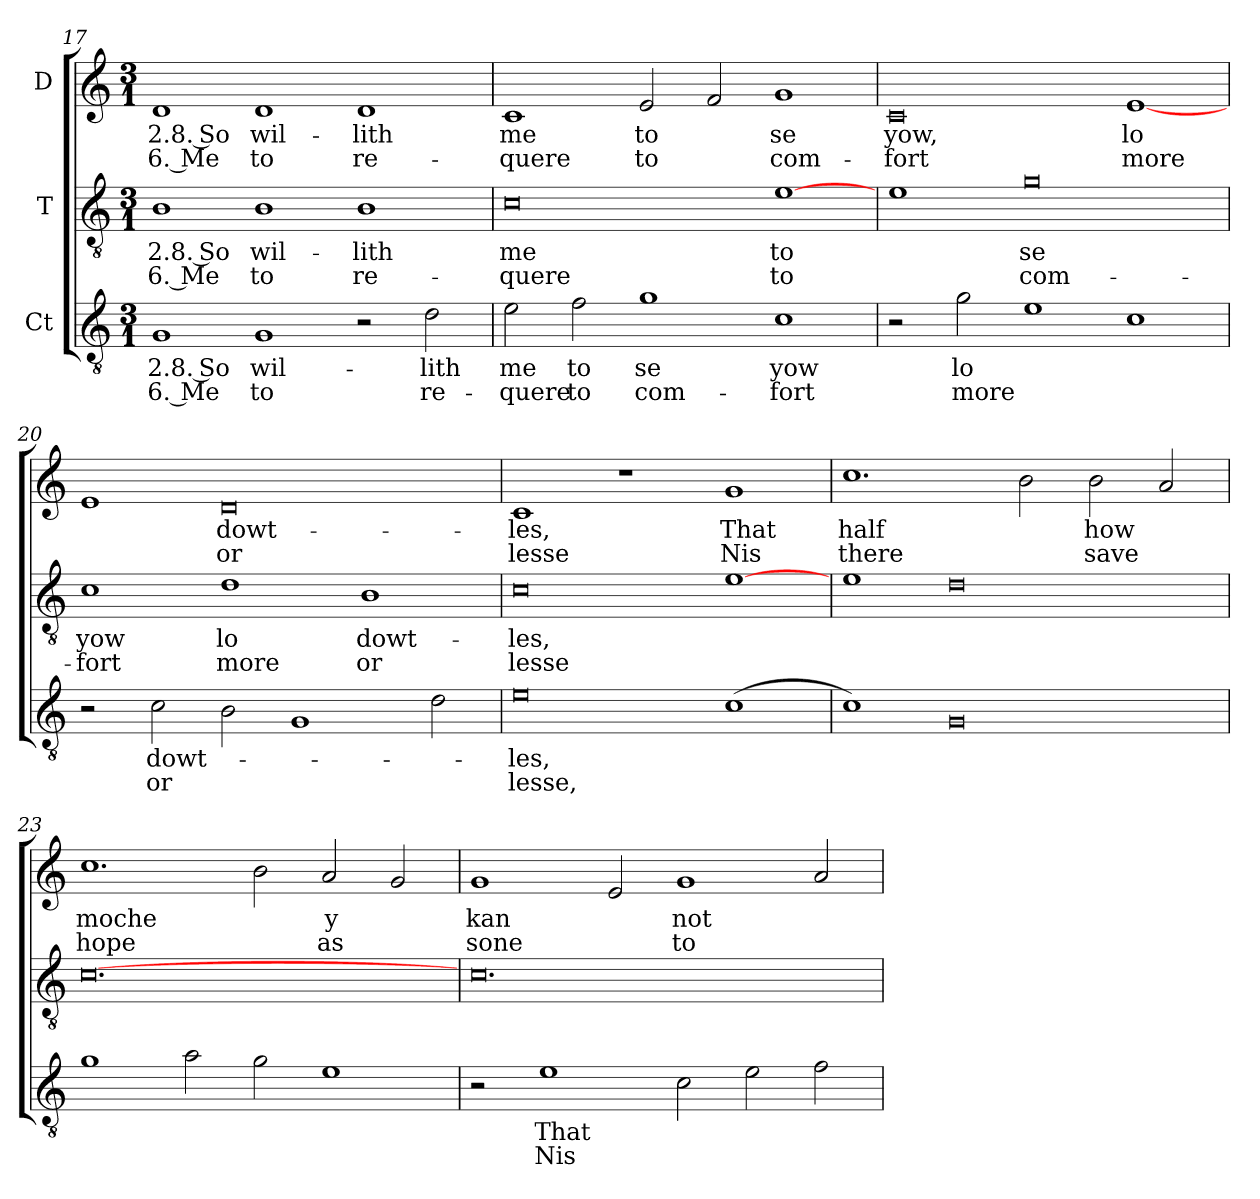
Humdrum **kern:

**kern	**text	**text	**kern	**text	**text	**kern	**text	**text
*part3	*part3	*part3	*part2	*part2	*part2	*part1	*part1	*part1
*staff3	*staff3	*staff3	*staff2	*staff2	*staff2	*staff1	*staff1	*staff1
*I"Ct	*	*	*I"T	*	*	*I"D	*	*
!!LO:LB:g=z
*clefGv2	*	*	*clefGv2	*	*	*clefG2	*	*
*ITrd7c12	*	*	*ITrd7c12	*	*	*	*	*
*k[]	*	*	*k[]	*	*	*k[]	*	*
*C:	*	*	*C:	*	*	*C:	*	*
*M3/1	*	*	*M3/1	*	*	*M3/1	*	*
=17	=17	=17	=17	=17	=17	=17	=17	=17
!	!LO:LY:b:color=#000000	!LO:LY:b:color=#000000	!	!	!	!	!	!
!	!	!	!	!LO:LY:b:color=#000000	!LO:LY:b:color=#000000	!	!	!
!	!	!	!	!	!	!	!LO:LY:b:color=#000000	!LO:LY:b:color=#000000
1GGi/	2.8. So	6. Me	1BBi/	2.8. So	6. Me	1di/	2.8. So	6. Me
!	!LO:LY:b:color=#000000	!LO:LY:b:color=#000000	!	!	!	!	!	!
!	!	!	!	!LO:LY:b:color=#000000	!LO:LY:b:color=#000000	!	!	!
!	!	!	!	!	!	!	!LO:LY:b:color=#000000	!LO:LY:b:color=#000000
1GGi/	wil-	to	1BBi/	wil-	to	1di/	wil-	to
!	!	!	!	!LO:LY:b:color=#000000	!LO:LY:b:color=#000000	!	!	!
!	!	!	!	!	!	!	!LO:LY:b:color=#000000	!LO:LY:b:color=#000000
2r	.	.	1BBi/	-lith	re-	1di/	-lith	re-
!	!LO:LY:b:color=#000000	!LO:LY:b:color=#000000	!	!	!	!	!	!
2Di\	-lith	re-	.	.	.	.	.	.
=18	=18	=18	=18	=18	=18	=18	=18	=18
!	!LO:LY:b:color=#000000	!LO:LY:b:color=#000000	!	!	!	!	!	!
!	!	!	!	!LO:LY:b:color=#000000	!LO:LY:b:color=#000000	!	!	!
!	!	!	!	!	!	!	!LO:LY:b:color=#000000	!LO:LY:b:color=#000000
2Ei\	me	-quere	0Ci\	me	-quere	1ci/	me	-quere
!	!LO:LY:b:color=#000000	!LO:LY:b:color=#000000	!	!	!	!	!	!
2Fi\	to	to	.	.	.	.	.	.
!	!LO:LY:b:color=#000000	!LO:LY:b:color=#000000	!	!	!	!	!	!
!	!	!	!	!	!	!	!LO:LY:b:color=#000000	!LO:LY:b:color=#000000
1Gi\	se	com-	.	.	.	2ei/	to	to
.	.	.	.	.	.	2fi/	.	.
!	!LO:LY:b:color=#000000	!LO:LY:b:color=#000000	!	!	!	!	!	!
!	!	!	!	!LO:LY:b:color=#000000	!LO:LY:b:color=#000000	!	!	!
!	!	!	!	!	!	!	!LO:LY:b:color=#000000	!LO:LY:b:color=#000000
1Ci\	yow	-fort	[1Ei\	to	to	1gi/	se	com-
=19	=19	=19	=19	=19	=19	=19	=19	=19
!	!	!	!	!	!	!	!LO:LY:b:color=#000000	!LO:LY:b:color=#000000
2r	.	.	1Ei\	.	.	0ci/	yow,	-fort
!	!LO:LY:b:color=#000000	!LO:LY:b:color=#000000	!	!	!	!	!	!
2Gi\	lo	more	.	.	.	.	.	.
!	!	!	!	!LO:LY:b:color=#000000	!LO:LY:b:color=#000000	!	!	!
1Ei\	.	.	0Gi\	se	com-	.	.	.
!	!	!	!	!	!	!	!LO:LY:b:color=#000000	!LO:LY:b:color=#000000
1Ci\	.	.	.	.	.	[1ei/	lo	more
=20	=20	=20	=20	=20	=20	=20	=20	=20
!	!	!	!	!LO:LY:b:color=#000000	!LO:LY:b:color=#000000	!	!	!
2r	.	.	1Ci\	yow	-fort	1ei/	.	.
!	!LO:LY:b:color=#000000	!LO:LY:b:color=#000000	!	!	!	!	!	!
2Ci\	dowt-	or	.	.	.	.	.	.
!	!	!	!	!LO:LY:b:color=#000000	!LO:LY:b:color=#000000	!	!	!
!	!	!	!	!	!	!	!LO:LY:b:color=#000000	!LO:LY:b:color=#000000
2BBi\	.	.	1Di\	lo	more	0di/	dowt-	or
1GGi/	.	.	.	.	.	.	.	.
!	!	!	!	!LO:LY:b:color=#000000	!LO:LY:b:color=#000000	!	!	!
.	.	.	1BBi/	dowt-	or	.	.	.
2Di\	.	.	.	.	.	.	.	.
=21	=21	=21	=21	=21	=21	=21	=21	=21
!	!LO:LY:b:color=#000000	!LO:LY:b:color=#000000	!	!	!	!	!	!
!	!	!	!	!LO:LY:b:color=#000000	!LO:LY:b:color=#000000	!	!	!
!	!	!	!	!	!	!	!LO:LY:b:color=#000000	!LO:LY:b:color=#000000
0Ei\	-les,	lesse,	0Ci\	-les,	lesse	1ci/	-les,	lesse
.	.	.	.	.	.	1r	.	.
!	!	!	!	!	!	!	!LO:LY:b:color=#000000	!LO:LY:b:color=#000000
(1Ci\	.	.	[1Ei\	.	.	1gi/	That	Nis
!!LO:PB:g=z
=22	=22	=22	=22	=22	=22	=22	=22	=22
!	!	!	!	!	!	!	!LO:LY:b:color=#000000	!LO:LY:b:color=#000000
1Ci\)	.	.	1Ei\	.	.	1.cci\	half	there
0GGi/	.	.	0Di\	.	.	.	.	.
.	.	.	.	.	.	2bi\	.	.
!	!	!	!	!	!	!	!LO:LY:b:color=#000000	!LO:LY:b:color=#000000
.	.	.	.	.	.	2bi\	how	save
.	.	.	.	.	.	2ai/	.	.
=23	=23	=23	=23	=23	=23	=23	=23	=23
!	!	!	!	!	!	!	!LO:LY:b:color=#000000	!LO:LY:b:color=#000000
1Gi\	.	.	[0.Ci\	.	.	1.cci\	moche	hope
2Ai\	.	.	.	.	.	.	.	.
2Gi\	.	.	.	.	.	2bi\	.	.
!	!	!	!	!	!	!	!LO:LY:b:color=#000000	!LO:LY:b:color=#000000
1Ei\	.	.	.	.	.	2ai/	y	as
.	.	.	.	.	.	2gi/	.	.
=24	=24	=24	=24	=24	=24	=24	=24	=24
!	!	!	!	!	!	!	!LO:LY:b:color=#000000	!LO:LY:b:color=#000000
2r	.	.	0.Ci\	.	.	1gi/	kan	sone
!	!LO:LY:b:color=#000000	!LO:LY:b:color=#000000	!	!	!	!	!	!
1Ei\	That	Nis	.	.	.	.	.	.
.	.	.	.	.	.	2ei/	.	.
!	!	!	!	!	!	!	!LO:LY:b:color=#000000	!LO:LY:b:color=#000000
2Ci\	.	.	.	.	.	1gi/	not	to
2Ei\	.	.	.	.	.	.	.	.
2Fi\	.	.	.	.	.	2ai/	.	.
=	=	=	=	=	=	=	=	=
*-	*-	*-	*-	*-	*-	*-	*-	*-
